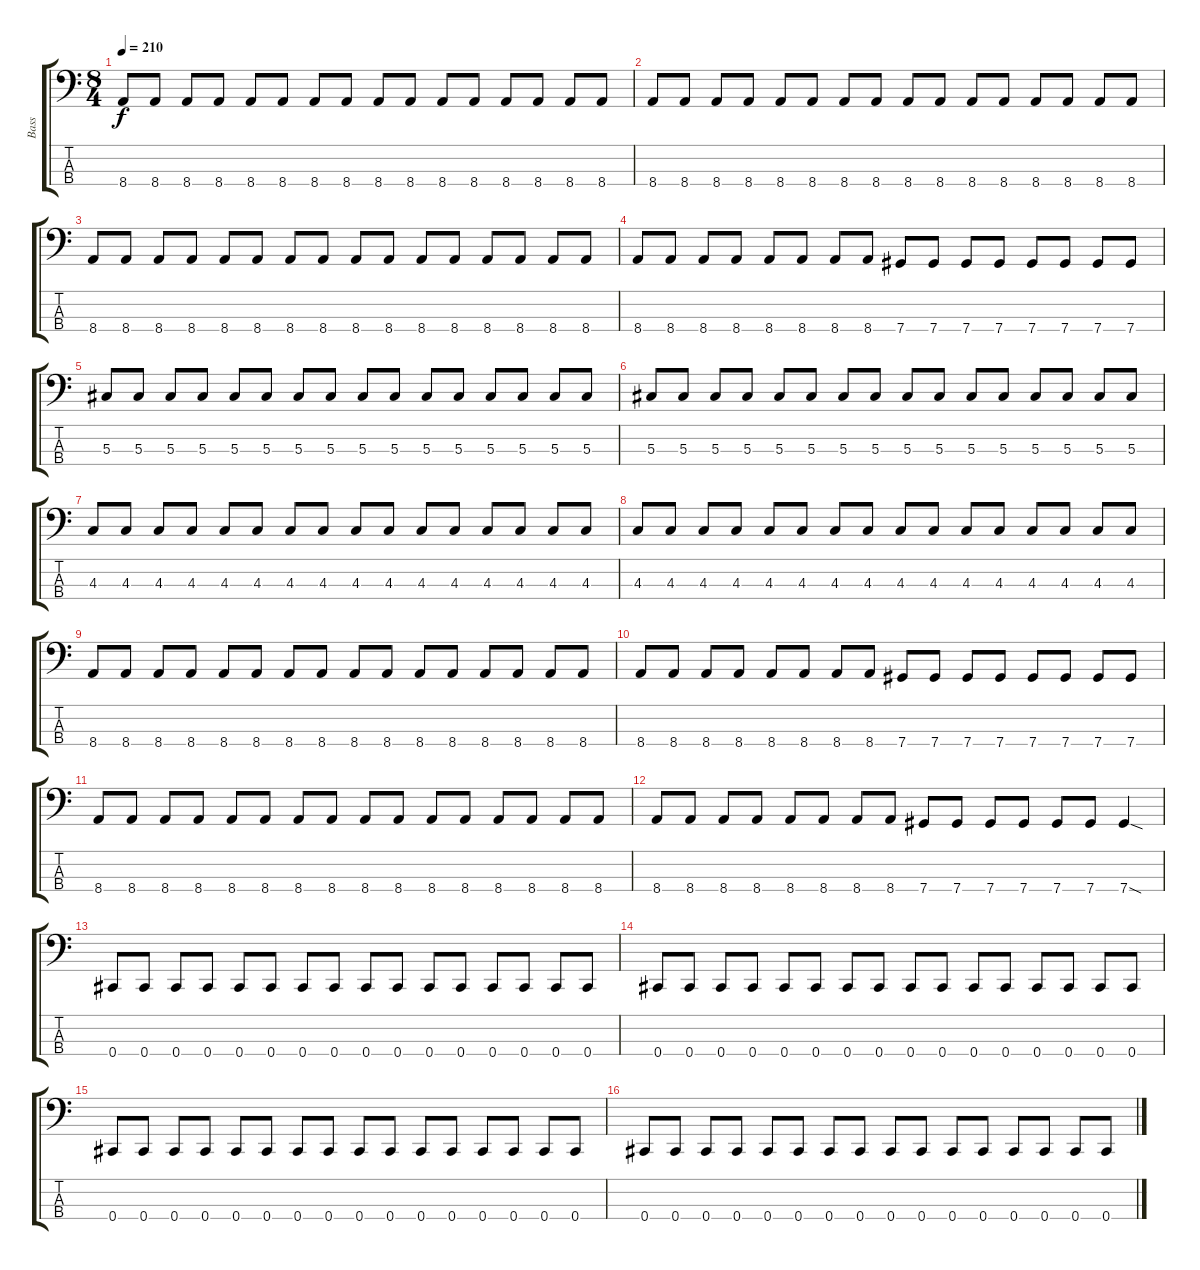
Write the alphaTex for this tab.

\track ("Bass" "Bass") {instrument electricbassfinger}
\staff {score tabs}
\tuning (Gb2 Db2 Ab1 Db1) {hide}
\ts (8 4)
\tempo 210
\clef f4
\ks c
8.4.8{dy f} 8.4.8 8.4.8 8.4.8 8.4.8 8.4.8 8.4.8 8.4.8 8.4.8 8.4.8 8.4.8 8.4.8 8.4.8 8.4.8 8.4.8 8.4.8 |
8.4.8 8.4.8 8.4.8 8.4.8 8.4.8 8.4.8 8.4.8 8.4.8 8.4.8 8.4.8 8.4.8 8.4.8 8.4.8 8.4.8 8.4.8 8.4.8 |
8.4.8 8.4.8 8.4.8 8.4.8 8.4.8 8.4.8 8.4.8 8.4.8 8.4.8 8.4.8 8.4.8 8.4.8 8.4.8 8.4.8 8.4.8 8.4.8 |
8.4.8 8.4.8 8.4.8 8.4.8 8.4.8 8.4.8 8.4.8 8.4.8 7.4.8 7.4.8 7.4.8 7.4.8 7.4.8 7.4.8 7.4.8 7.4.8 |
5.3.8 5.3.8 5.3.8 5.3.8 5.3.8 5.3.8 5.3.8 5.3.8 5.3.8 5.3.8 5.3.8 5.3.8 5.3.8 5.3.8 5.3.8 5.3.8 |
5.3.8 5.3.8 5.3.8 5.3.8 5.3.8 5.3.8 5.3.8 5.3.8 5.3.8 5.3.8 5.3.8 5.3.8 5.3.8 5.3.8 5.3.8 5.3.8 |
4.3.8 4.3.8 4.3.8 4.3.8 4.3.8 4.3.8 4.3.8 4.3.8 4.3.8 4.3.8 4.3.8 4.3.8 4.3.8 4.3.8 4.3.8 4.3.8 |
4.3.8 4.3.8 4.3.8 4.3.8 4.3.8 4.3.8 4.3.8 4.3.8 4.3.8 4.3.8 4.3.8 4.3.8 4.3.8 4.3.8 4.3.8 4.3.8 |
8.4.8 8.4.8 8.4.8 8.4.8 8.4.8 8.4.8 8.4.8 8.4.8 8.4.8 8.4.8 8.4.8 8.4.8 8.4.8 8.4.8 8.4.8 8.4.8 |
8.4.8 8.4.8 8.4.8 8.4.8 8.4.8 8.4.8 8.4.8 8.4.8 7.4.8 7.4.8 7.4.8 7.4.8 7.4.8 7.4.8 7.4.8 7.4.8 |
8.4.8 8.4.8 8.4.8 8.4.8 8.4.8 8.4.8 8.4.8 8.4.8 8.4.8 8.4.8 8.4.8 8.4.8 8.4.8 8.4.8 8.4.8 8.4.8 |
8.4.8 8.4.8 8.4.8 8.4.8 8.4.8 8.4.8 8.4.8 8.4.8 7.4.8 7.4.8 7.4.8 7.4.8 7.4.8 7.4.8 7.4{sod}.4 |
0.4.8 0.4.8 0.4.8 0.4.8 0.4.8 0.4.8 0.4.8 0.4.8 0.4.8 0.4.8 0.4.8 0.4.8 0.4.8 0.4.8 0.4.8 0.4.8 |
0.4.8 0.4.8 0.4.8 0.4.8 0.4.8 0.4.8 0.4.8 0.4.8 0.4.8 0.4.8 0.4.8 0.4.8 0.4.8 0.4.8 0.4.8 0.4.8 |
0.4.8 0.4.8 0.4.8 0.4.8 0.4.8 0.4.8 0.4.8 0.4.8 0.4.8 0.4.8 0.4.8 0.4.8 0.4.8 0.4.8 0.4.8 0.4.8 |
0.4.8 0.4.8 0.4.8 0.4.8 0.4.8 0.4.8 0.4.8 0.4.8 0.4.8 0.4.8 0.4.8 0.4.8 0.4.8 0.4.8 0.4.8 0.4.8
